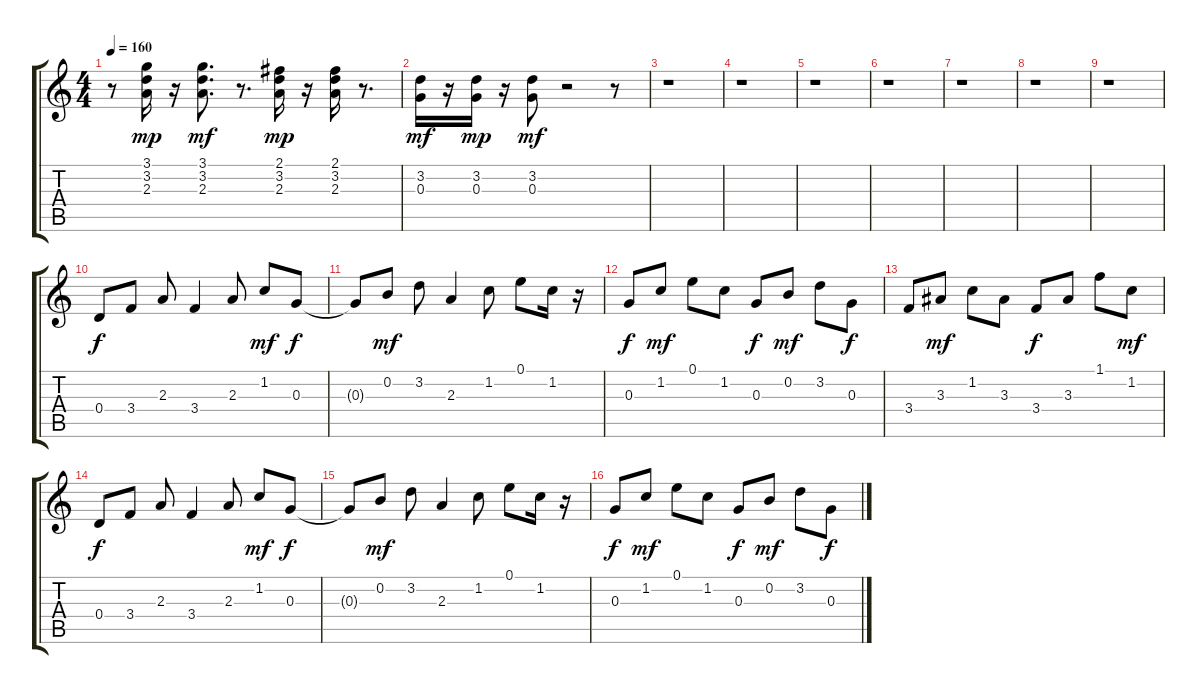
\track "" {instrument electricguitarclean}
\staff {score tabs}
\tuning (E4 B3 G3 D3 A2 E2) {hide}
\ts (4 4)
\tempo 160
\clef g2
\ks c
r.8{dy mp} (3.1 3.2 2.3).16 r.16 (3.1 3.2 2.3).8{d dy mf} r.8{d} (2.1 3.2 2.3).16{dy mp} r.16 (2.1 3.2 2.3).16 r.8{d} |
(3.2 0.3).16{dy mf} r.16 (3.2 0.3).16{dy mp} r.16 (3.2 0.3).8{dy mf} r.2 r.8 |
r.1 |
r.1 |
r.1 |
r.1 |
r.1 |
r.1 |
r.1 |
0.4.8{dy f} 3.4.8 2.3.8 3.4.4 2.3.8 1.2.8{dy mf} 0.3.8{dy f} |
0.3{t}.8 0.2.8{dy mf} 3.2.8 2.3.4 1.2.8 0.1.8 1.2.16 r.16 |
0.3.8{dy f} 1.2.8{dy mf} 0.1.8 1.2.8 0.3.8{dy f} 0.2.8{dy mf} 3.2.8 0.3.8{dy f} |
3.4.8 3.3.8{dy mf} 1.2.8 3.3.8 3.4.8{dy f} 3.3.8 1.1.8 1.2.8{dy mf} |
0.4.8{dy f} 3.4.8 2.3.8 3.4.4 2.3.8 1.2.8{dy mf} 0.3.8{dy f} |
0.3{t}.8 0.2.8{dy mf} 3.2.8 2.3.4 1.2.8 0.1.8 1.2.16 r.16 |
0.3.8{dy f} 1.2.8{dy mf} 0.1.8 1.2.8 0.3.8{dy f} 0.2.8{dy mf} 3.2.8 0.3.8{dy f}
